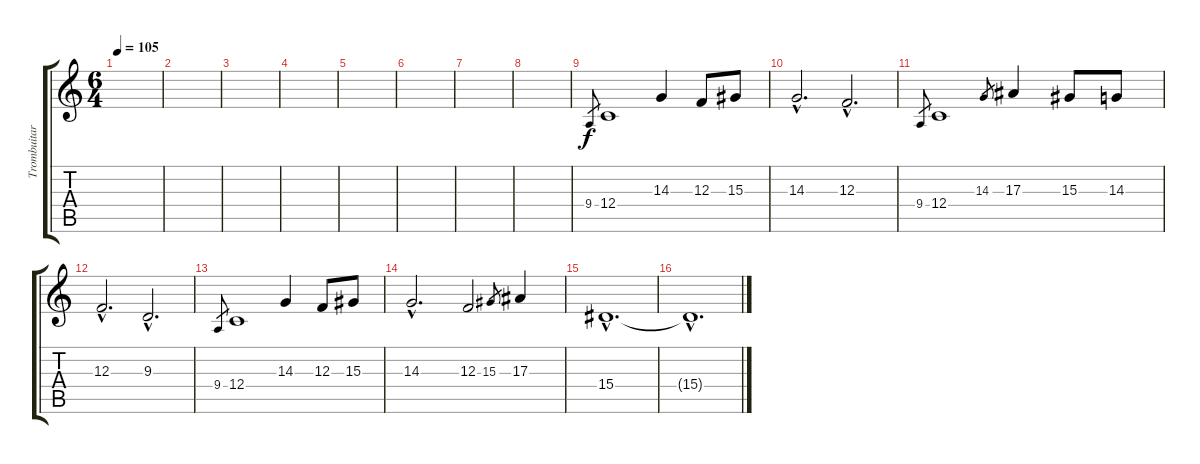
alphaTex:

\track ("Trombuitar" "Trombuitar") {instrument trombone}
\staff {score tabs}
\tuning (D4 A3 F3 C3 G2 C2) {hide}
\ts (6 4)
\tempo 105
\clef g2
\ks c
|
|
|
|
|
|
|
|
9.4.8{gr} 12.4.1 14.3.4 12.3.8 15.3.8 |
14.3{hac}.2{d} 12.3{hac}.2{d} |
9.4.8{gr} 12.4.1 14.3.8{gr} 17.3.4 15.3.8 14.3.8 |
12.3{hac}.2{d} 9.3{hac}.2{d} |
9.4.8{gr} 12.4.1 14.3.4 12.3.8 15.3.8 |
14.3{hac}.2{d} 12.3.2 15.3.8{gr} 17.3.4 |
15.4{hac}.1{d} |
15.4{hac t}.1{d}
